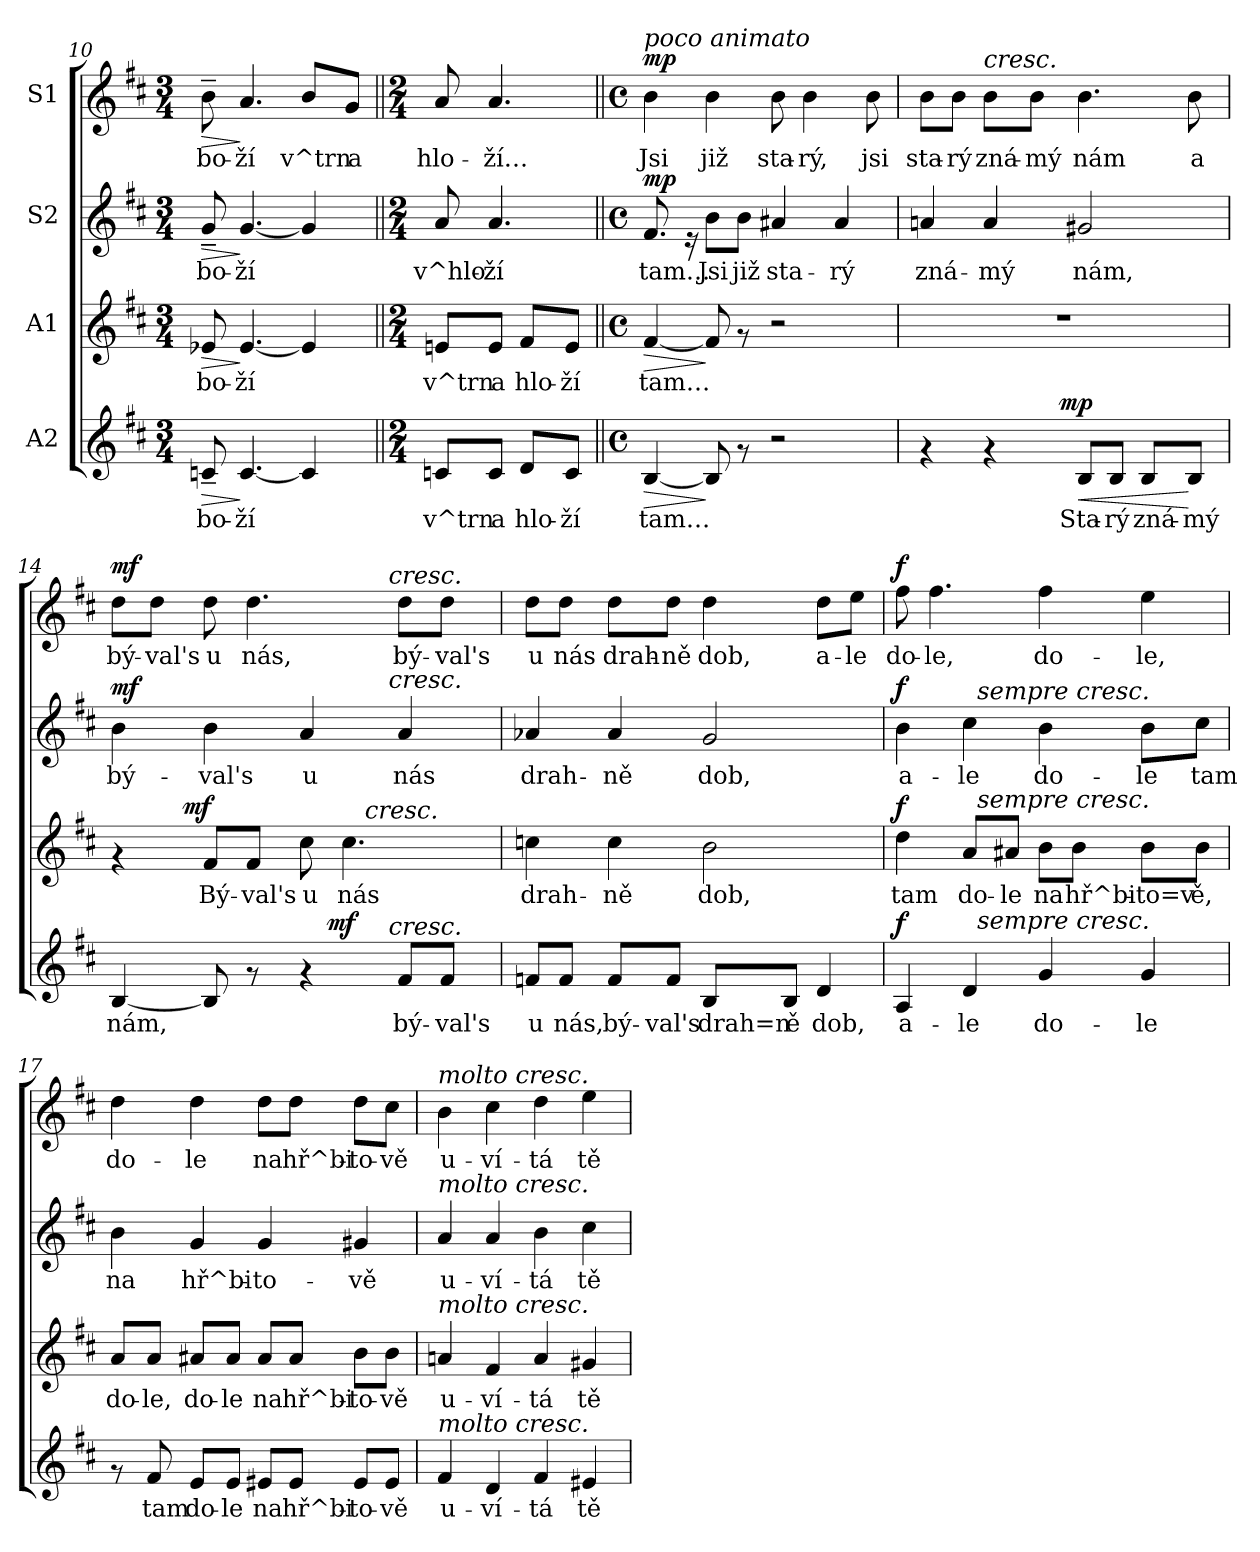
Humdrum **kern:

**kern	**text	**dynam	**kern	**text	**dynam	**kern	**text	**dynam	**kern	**text	**dynam
*part4	*part4	*part4	*part3	*part3	*part3	*part2	*part2	*part2	*part1	*part1	*part1
*staff4	*staff4	*staff4	*staff3	*staff3	*staff3	*staff2	*staff2	*staff2	*staff1	*staff1	*staff1
*I"A2	*	*	*I"A1	*	*	*I"S2	*	*	*I"S1	*	*
!!LO:PB:g=z
*clefG2	*	*	*clefG2	*	*	*clefG2	*	*	*clefG2	*	*
*k[f#c#]	*	*	*k[f#c#]	*	*	*k[f#c#]	*	*	*k[f#c#]	*	*
*D:	*	*	*D:	*	*	*D:	*	*	*D:	*	*
*M3/4	*	*	*M3/4	*	*	*M3/4	*	*	*M3/4	*	*
=10	=10	=10	=10	=10	=10	=10	=10	=10	=10	=10	=10
!	!LO:LY:b:rj	!LO:HP:b	!	!LO:LY:b	!LO:HP:b	!	!LO:LY:b	!LO:HP:b	!	!LO:LY:b	!LO:HP:b
8cn~</	bo-	>	8e-X/	bo-	>	8g~</	bo-	>	8b~>\	bo-	>
!	!LO:LY:b:rj	!	!	!LO:LY:b	!	!	!LO:LY:b	!	!	!LO:LY:b	!
[<4.c/	-ží	]	[<4.e-/	-ží	]	[<4.g/	-ží	]	4.a/	-ží	]
!	!LO:LY:b:rj	!	!	!LO:LY:b	!	!	!LO:LY:b	!	!	!LO:LY:b	!
4c/]	.	.	4e-/]	.	.	4g/]	.	.	8b/L	v^trn	.
!	!	!	!	!	!	!	!	!	!	!LO:LY:b	!
.	.	.	.	.	.	.	.	.	8g/J	a	.
=11||	=11||	=11||	=11||	=11||	=11||	=11||	=11||	=11||	=11||	=11||	=11||
*M2/4	*	*	*M2/4	*	*	*M2/4	*	*	*M2/4	*	*
!	!LO:LY:b:rj	!	!	!LO:LY:b	!	!	!LO:LY:b	!	!	!LO:LY:b	!
8cn/L	v^trn	.	8en/L	v^trn	.	8a/	v^hlo-	.	8a/	hlo-	.
!	!LO:LY:b:rj	!	!	!LO:LY:b	!	!	!LO:LY:b	!	!	!LO:LY:b	!
8c/J	a	.	8e/J	a	.	4.a/	-ží	.	4.a/	-ží…	.
!	!LO:LY:b:rj	!	!	!LO:LY:b	!	!	!	!	!	!	!
8d/L	hlo-	.	8f#/L	hlo-	.	.	.	.	.	.	.
!	!LO:LY:b:rj	!	!	!LO:LY:b	!	!	!	!	!	!	!
8c/J	-ží	.	8e/J	-ží	.	.	.	.	.	.	.
=12||	=12||	=12||	=12||	=12||	=12||	=12||	=12||	=12||	=12||	=12||	=12||
*M4/4	*	*	*M4/4	*	*	*M4/4	*	*	*M4/4	*	*
*met(c)	*	*	*met(c)	*	*	*met(c)	*	*	*met(c)	*	*
!	!	!	!	!	!	!	!	!	!LO:TX:a:i:t=poco animato	!	!
!	!LO:LY:b:rj	!LO:HP:b	!	!LO:LY:b	!LO:HP:b	!	!LO:LY:b	!LO:DY:a	!	!LO:LY:b	!LO:DY:a
[<4B/	tam…	>	[<4f#/	tam…	>	8.f#/	tam…	mp	4b\	Jsi	mp
.	.	.	.	.	.	16re	.	.	.	.	.
!	!LO:LY:b:rj	!	!	!LO:LY:b	!	!	!LO:LY:b	!	!	!LO:LY:b	!
8B/]	.	]	8f#/]	.	]	8b\L	Jsi	.	4b\	již	.
!	!	!	!	!	!	!	!LO:LY:b	!	!	!	!
8rf	.	.	8rf	.	.	8b\J	již	.	.	.	.
!	!	!	!	!	!	!	!LO:LY:b	!	!	!LO:LY:b	!
2r	.	.	2r	.	.	4a#X/	sta-	.	8b\	sta-	.
!	!	!	!	!	!	!	!	!	!	!LO:LY:b	!
.	.	.	.	.	.	.	.	.	4b\	-rý,	.
!	!	!	!	!	!	!	!LO:LY:b	!	!	!	!
.	.	.	.	.	.	4a#/	-rý	.	.	.	.
!	!	!	!	!	!	!	!	!	!	!LO:LY:b	!
.	.	.	.	.	.	.	.	.	8b\	jsi	.
=13	=13	=13	=13	=13	=13	=13	=13	=13	=13	=13	=13
!	!	!	!	!	!	!	!LO:LY:b	!	!	!LO:LY:b	!
*^	*	*	*	*	*	*	*	*	*	*	*
4rf	4ryy	.	.	1r	.	.	4an/	zná-	.	8b\L	sta-	.
!	!	!	!	!	!	!	!	!	!	!	!LO:LY:b	!
.	.	.	.	.	.	.	.	.	.	8b\J	-rý	.
!	!	!	!	!	!	!	!	!	!	!LO:TX:a:i:t=cresc.	!	!
!	!	!	!	!	!	!	!	!LO:LY:b	!	!	!LO:LY:b	!
4rf	8ryy	.	.	.	.	.	4a/	-mý	.	8b\L	zná-	.
!	!	!	!	!	!	!	!	!	!	!	!LO:LY:b	!
.	16ryy	.	.	.	.	.	.	.	.	8b\J	-mý	.
.	64ryy	.	.	.	.	.	.	.	.	.	.	.
!	!	!	!LO:DY:a	!	!	!	!	!	!	!	!	!
.	2ryy	.	mp	.	.	.	.	.	.	.	.	.
!	!	!LO:LY:b:rj	!LO:HP:b	!	!	!	!	!LO:LY:b	!	!	!LO:LY:b	!
8B/L	.	Sta-	<	.	.	.	2g#X/	nám,	.	4.b\	nám	.
!	!	!LO:LY:b:rj	!	!	!	!	!	!	!	!	!	!
8B/J	.	-rý	.	.	.	.	.	.	.	.	.	.
!	!	!LO:LY:b:rj	!	!	!	!	!	!	!	!	!	!
8B/L	.	zná-	.	.	.	.	.	.	.	.	.	.
!	!	!LO:LY:b:rj	!	!	!	!	!	!	!	!	!LO:LY:b	!
8B/J	.	-mý	[	.	.	.	.	.	.	8b\	a	.
.	32.ryy	.	.	.	.	.	.	.	.	.	.	.
!!LO:PB:g=z
=14	=14	=14	=14	=14	=14	=14	=14	=14	=14	=14	=14	=14
!	!	!LO:LY:b:rj	!	!	!	!	!	!LO:LY:b	!LO:DY:a	!	!LO:LY:b	!LO:DY:a
*	*^	*	*	*^	*	*	*^	*	*	*^	*	*
*	*	*	*	*	*	*^	*	*	*	*	*	*	*	*	*	*
[<4B/	2ryy	2ryy	nám,	.	4rf	8ryy	2ryy	.	.	4b\	2ryy	bý-	mf	8dd\L	2ryy	bý-	mf
!	!	!	!	!	!	!	!	!	!	!	!	!	!	!	!	!LO:LY:b	!
.	.	.	.	.	.	16ryy	.	.	.	.	.	.	.	8dd\J	.	-val's	.
.	.	.	.	.	.	64ryy	.	.	.	.	.	.	.	.	.	.	.
!	!	!	!	!	!	!	!	!	!LO:DY:a	!	!	!	!	!	!	!	!
.	.	.	.	.	.	2ryy	.	.	mf	.	.	.	.	.	.	.	.
!	!	!	!LO:LY:b:rj	!	!	!	!	!LO:LY:b	!	!	!	!LO:LY:b	!	!	!	!LO:LY:b	!
8B/]	.	.	.	.	8f#/L	.	.	Bý-	.	4b\	.	-val's	.	8dd\	.	u	.
!	!	!	!	!	!	!	!	!LO:LY:b	!	!	!	!	!	!	!	!LO:LY:b	!
8rf	.	.	.	.	8f#/J	.	.	-val's	.	.	.	.	.	4.dd\	.	nás,	.
!	!	!	!	!	!	!	!	!LO:LY:b	!	!	!	!LO:LY:b	!	!	!	!	!
4rf	16.ryy	8...ryy	.	.	8cc#\	.	8.ryy	u	.	4a/	8...ryy	u	.	.	8...ryy	.	.
!	!	!	!	!LO:DY:a	!	!	!	!	!	!	!	!	!	!	!	!	!
.	4ryy	.	.	mf	.	.	.	.	.	.	.	.	.	.	.	.	.
!	!	!	!	!	!	!	!	!LO:LY:b	!	!	!	!	!	!	!	!	!
.	.	.	.	.	4.cc#\	.	.	nás	.	.	.	.	.	.	.	.	.
!	!	!	!	!	!	!	!LO:TX:a:i:t=cresc.	!	!	!	!	!	!	!	!	!	!
.	.	.	.	.	.	.	4ryy	.	.	.	.	.	.	.	.	.	.
.	.	.	.	.	.	4ryy	.	.	.	.	.	.	.	.	.	.	.
!	!	!	!	!	!	!	!	!	!	!	!	!	!	!	!LO:TX:a:i:t=cresc.	!	!
!	!	!	!	!	!	!	!	!	!	!	!LO:TX:a:i:t=cresc.	!	!	!	!	!	!
!	!	!LO:TX:a:i:t=cresc.	!	!	!	!	!	!	!	!	!	!	!	!	!	!	!
.	.	4ryy	.	.	.	.	.	.	.	.	4ryy	.	.	.	4ryy	.	.
!	!	!	!LO:LY:b:rj	!	!	!	!	!	!	!	!	!LO:LY:b	!	!	!	!LO:LY:b	!
8f#/L	.	.	bý-	.	.	.	.	.	.	4a/	.	nás	.	8dd\L	.	bý-	.
.	8ryy	.	.	.	.	.	.	.	.	.	.	.	.	.	.	.	.
!	!	!	!LO:LY:b:rj	!	!	!	!	!	!	!	!	!	!	!	!	!LO:LY:b	!
8f#/J	.	.	-val's	.	.	.	.	.	.	.	.	.	.	8dd\J	.	-val's	.
.	.	.	.	.	.	.	16ryy	.	.	.	.	.	.	.	.	.	.
.	.	.	.	.	.	32.ryy	.	.	.	.	.	.	.	.	.	.	.
.	32ryy	.	.	.	.	.	.	.	.	.	.	.	.	.	.	.	.
.	.	64ryy	.	.	.	.	.	.	.	.	64ryy	.	.	.	64ryy	.	.
=15	=15	=15	=15	=15	=15	=15	=15	=15	=15	=15	=15	=15	=15	=15	=15	=15	=15
!	!	!	!LO:LY:b:rj	!	!	!	!	!LO:LY:b	!	!	!	!LO:LY:b	!	!	!	!LO:LY:b	!
*v	*v	*v	*	*	*	*	*	*	*	*v	*v	*	*	*v	*v	*	*
*	*	*	*v	*v	*v	*	*	*	*	*	*	*	*
8fn/L	u	.	4ccn\	drah-	.	4a-X/	drah-	.	8dd\L	u	.
!	!LO:LY:b:rj	!	!	!	!	!	!	!	!	!LO:LY:b	!
8f/J	nás,	.	.	.	.	.	.	.	8dd\J	nás	.
!	!LO:LY:b:rj	!	!	!LO:LY:b	!	!	!LO:LY:b	!	!	!LO:LY:b	!
8f/L	bý-	.	4cc\	-ně	.	4a-/	-ně	.	8dd\L	drah-	.
!	!LO:LY:b:rj	!	!	!	!	!	!	!	!	!LO:LY:b	!
8f/J	-val's	.	.	.	.	.	.	.	8dd\J	-ně	.
!	!LO:LY:b:rj	!	!	!LO:LY:b	!	!	!LO:LY:b	!	!	!LO:LY:b	!
8B/L	drah=n	.	2b\	dob,	.	2g/	dob,	.	4dd\	dob,	.
!	!LO:LY:b:rj	!	!	!	!	!	!	!	!	!	!
8B/J	ě	.	.	.	.	.	.	.	.	.	.
!	!LO:LY:b:rj	!	!	!	!	!	!	!	!	!LO:LY:b	!
4d/	dob,	.	.	.	.	.	.	.	8dd\L	a-	.
!	!	!	!	!	!	!	!	!	!	!LO:LY:b	!
.	.	.	.	.	.	.	.	.	8ee\J	-le	.
=16	=16	=16	=16	=16	=16	=16	=16	=16	=16	=16	=16
!	!LO:LY:b:rj	!LO:DY:a	!	!LO:LY:b	!LO:DY:a	!	!LO:LY:b	!LO:DY:a	!	!LO:LY:b	!LO:DY:a
*^	*	*	*^	*	*	*^	*	*	*	*	*
4A/	4ryy	a-	f	4dd\	4ryy	tam	f	4b\	4ryy	a-	f	8ff#\	do-	f
!	!	!	!	!	!	!	!	!	!	!	!	!	!LO:LY:b	!
.	.	.	.	.	.	.	.	.	.	.	.	4.ff#\	-le,	.
!	!	!LO:LY:b:rj	!	!	!	!LO:LY:b	!	!	!	!LO:LY:b	!	!	!	!
4d/	32ryy	-le	.	8a/L	32ryy	do-	.	4cc#\	32ryy	-le	.	.	.	.
!	!	!	!	!	!	!	!	!	!LO:TX:a:i:t=sempre cresc.	!	!	!	!	!
!	!	!	!	!	!LO:TX:a:i:t=sempre cresc.	!	!	!	!	!	!	!	!	!
!	!LO:TX:a:i:t=sempre cresc.	!	!	!	!	!	!	!	!	!	!	!	!	!
.	2ryy	.	.	.	2ryy	.	.	.	2ryy	.	.	.	.	.
!	!	!	!	!	!	!LO:LY:b	!	!	!	!	!	!	!	!
.	.	.	.	8a#X/J	.	-le	.	.	.	.	.	.	.	.
!	!	!LO:LY:b:rj	!	!	!	!LO:LY:b	!	!	!	!LO:LY:b	!	!	!LO:LY:b	!
4g/	.	do-	.	8b\L	.	na	.	4b\	.	do-	.	4ff#\	do-	.
!	!	!	!	!	!	!LO:LY:b	!	!	!	!	!	!	!	!
.	.	.	.	8b\J	.	hř^bi-	.	.	.	.	.	.	.	.
!	!	!LO:LY:b:rj	!	!	!	!LO:LY:b	!	!	!	!LO:LY:b	!	!	!LO:LY:b	!
4g/	.	-le	.	8b\L	.	-to=v	.	8b\L	.	-le	.	4ee\	-le,	.
.	8..ryy	.	.	.	8..ryy	.	.	.	8..ryy	.	.	.	.	.
!	!	!	!	!	!	!LO:LY:b	!	!	!	!LO:LY:b	!	!	!	!
.	.	.	.	8b\J	.	ě,	.	8cc#\J	.	tam	.	.	.	.
!!LO:LB:g=z
=17	=17	=17	=17	=17	=17	=17	=17	=17	=17	=17	=17	=17	=17	=17
!	!	!	!	!	!	!LO:LY:b	!	!	!	!LO:LY:b	!	!	!LO:LY:b	!
*v	*v	*	*	*	*	*	*	*v	*v	*	*	*	*	*
*	*	*	*v	*v	*	*	*	*	*	*	*	*
8rf	.	.	8a/L	do-	.	4b\	na	.	4dd\	do-	.
!	!LO:LY:b:rj	!	!	!LO:LY:b	!	!	!	!	!	!	!
8f#/	tam	.	8a/J	-le,	.	.	.	.	.	.	.
!	!LO:LY:b:rj	!	!	!LO:LY:b	!	!	!LO:LY:b	!	!	!LO:LY:b	!
8e/L	do-	.	8a#X/L	do-	.	4g/	hř^bi-	.	4dd\	-le	.
!	!LO:LY:b:rj	!	!	!LO:LY:b	!	!	!	!	!	!	!
8e/J	-le	.	8a#/J	-le	.	.	.	.	.	.	.
!	!LO:LY:b:rj	!	!	!LO:LY:b	!	!	!LO:LY:b	!	!	!LO:LY:b	!
8e#X/L	na	.	8a#/L	na	.	4g/	-to-	.	8dd\L	na	.
!	!LO:LY:b:rj	!	!	!LO:LY:b	!	!	!	!	!	!LO:LY:b	!
8e#/J	hř^bi-	.	8a#/J	hř^bi-	.	.	.	.	8dd\J	hř^bi-	.
!	!LO:LY:b:rj	!	!	!LO:LY:b	!	!	!LO:LY:b	!	!	!LO:LY:b	!
8e#/L	-to-	.	8b\L	-to-	.	4g#X/	-vě	.	8dd\L	-to-	.
!	!LO:LY:b:rj	!	!	!LO:LY:b	!	!	!	!	!	!LO:LY:b	!
8e#/J	-vě	.	8b\J	-vě	.	.	.	.	8cc#\J	-vě	.
=18	=18	=18	=18	=18	=18	=18	=18	=18	=18	=18	=18
!	!	!	!	!	!	!	!	!	!LO:TX:a:i:t=molto cresc.	!	!
!	!	!	!	!	!	!LO:TX:a:i:t=molto cresc.	!	!	!	!	!
!	!	!	!LO:TX:a:i:t=molto cresc.	!	!	!	!	!	!	!	!
!LO:TX:a:i:t=molto cresc.	!	!	!	!	!	!	!	!	!	!	!
!	!LO:LY:b:rj	!	!	!LO:LY:b	!	!	!LO:LY:b	!	!	!LO:LY:b	!
4f#/	u-	.	4an/	u-	.	4a/	u-	.	4b\	u-	.
!	!LO:LY:b:rj	!	!	!LO:LY:b	!	!	!LO:LY:b	!	!	!LO:LY:b	!
4d/	-ví-	.	4f#/	-ví-	.	4a/	-ví-	.	4cc#\	-ví-	.
!	!LO:LY:b:rj	!	!	!LO:LY:b	!	!	!LO:LY:b	!	!	!LO:LY:b	!
4f#/	-tá	.	4a/	-tá	.	4b\	-tá	.	4dd\	-tá	.
!	!LO:LY:b:rj	!	!	!LO:LY:b	!	!	!LO:LY:b	!	!	!LO:LY:b	!
4e#X/	tě	.	4g#X/	tě	.	4cc#\	tě	.	4ee\	tě	.
=	=	=	=	=	=	=	=	=	=	=	=
*-	*-	*-	*-	*-	*-	*-	*-	*-	*-	*-	*-
